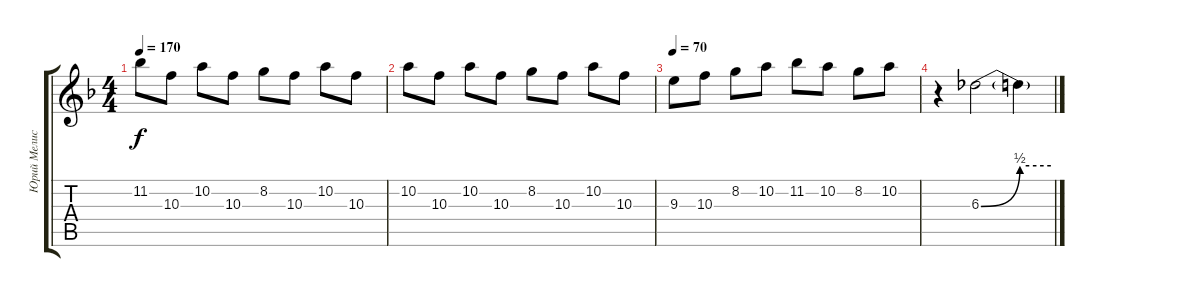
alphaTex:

\track ("Юрий Мелисов" "Юрий Мелис") {instrument distortionguitar}
\staff {score tabs}
\tuning (E4 B3 G3 D3 A2 E2) {hide}
\ts (4 4)
\tempo 170
\clef g2
\ks f
11.2.8{dy f} 10.3.8 10.2.8 10.3.8 8.2.8 10.3.8 10.2.8 10.3.8 |
10.2.8 10.3.8 10.2.8 10.3.8 8.2.8 10.3.8 10.2.8 10.3.8 |
\tempo 70
9.3.8 10.3.8 8.2.8 10.2.8 11.2.8 10.2.8 8.2.8 10.2.8 |
r.4 6.3{be (bend 0 0 60 2)}.2 6.3{be (hold 0 2 60 2) t}.4
